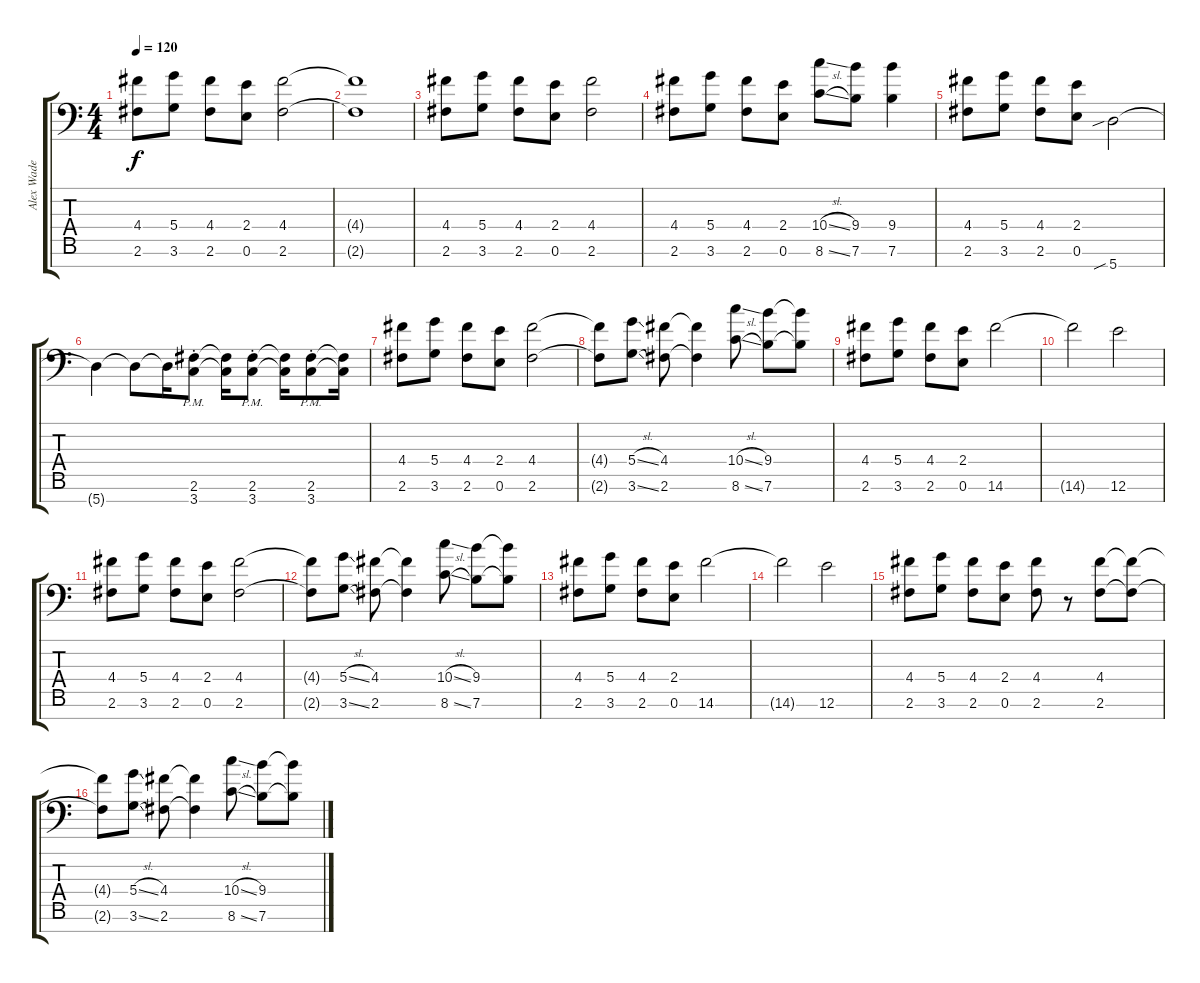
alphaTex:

\track ("Alex Wade" "Alex Wade") {instrument distortionguitar}
\staff {score tabs}
\tuning (E4 B3 G3 D3 A2 E2 A1) {hide}
\ts (4 4)
\tempo 120
\clef f4
\ks c
(4.4 2.6).8{dy f} (5.4 3.6).8 (4.4 2.6).8 (2.4 0.6).8 (4.4 2.6).2 |
(4.4{t} 2.6{t}).1 |
(4.4 2.6).8 (5.4 3.6).8 (4.4 2.6).8 (2.4 0.6).8 (4.4 2.6).2 |
(4.4 2.6).8 (5.4 3.6).8 (4.4 2.6).8 (2.4 0.6).8 (10.4{sl} 8.6{sl}).8 (9.4 7.6).8 (9.4 7.6).4 |
(4.4 2.6).8 (5.4 3.6).8 (4.4 2.6).8 (2.4 0.6).8 5.7{sib}.2 |
5.7{t}.4 5.7{t}.8 5.7{t}.16 (2.6{pm st} 3.7{pm st}).8 (2.6{t} 3.7{t}).16 (2.6{pm st} 3.7{pm st}).8 (2.6{t} 3.7{t}).16 (2.6{pm st} 3.7{pm st}).8 (2.6{t} 3.7{t}).16 |
(4.4 2.6).8 (5.4 3.6).8 (4.4 2.6).8 (2.4 0.6).8 (4.4 2.6).2 |
(4.4{t} 2.6{t}).8 (5.4{sl} 3.6{sl}).8 (4.4 2.6).8 (4.4{t} 2.6{t}).4 (10.4{sl} 8.6{sl}).8 (9.4 7.6).8 (9.4{t} 7.6{t}).8 |
(4.4 2.6).8 (5.4 3.6).8 (4.4 2.6).8 (2.4 0.6).8 14.6.2 |
14.6{t}.2 12.6.2 |
(4.4 2.6).8 (5.4 3.6).8 (4.4 2.6).8 (2.4 0.6).8 (4.4 2.6).2 |
(4.4{t} 2.6{t}).8 (5.4{sl} 3.6{sl}).8 (4.4 2.6).8 (4.4{t} 2.6{t}).4 (10.4{sl} 8.6{sl}).8 (9.4 7.6).8 (9.4{t} 7.6{t}).8 |
(4.4 2.6).8 (5.4 3.6).8 (4.4 2.6).8 (2.4 0.6).8 14.6.2 |
14.6{t}.2 12.6.2 |
(4.4 2.6).8 (5.4 3.6).8 (4.4 2.6).8 (2.4 0.6).8 (4.4 2.6).8 r.8 (4.4 2.6).8 (4.4{t} 2.6{t}).8 |
(4.4{t} 2.6{t}).8 (5.4{sl} 3.6{sl}).8 (4.4 2.6).8 (4.4{t} 2.6{t}).4 (10.4{sl} 8.6{sl}).8 (9.4 7.6).8 (9.4{t} 7.6{t}).8
